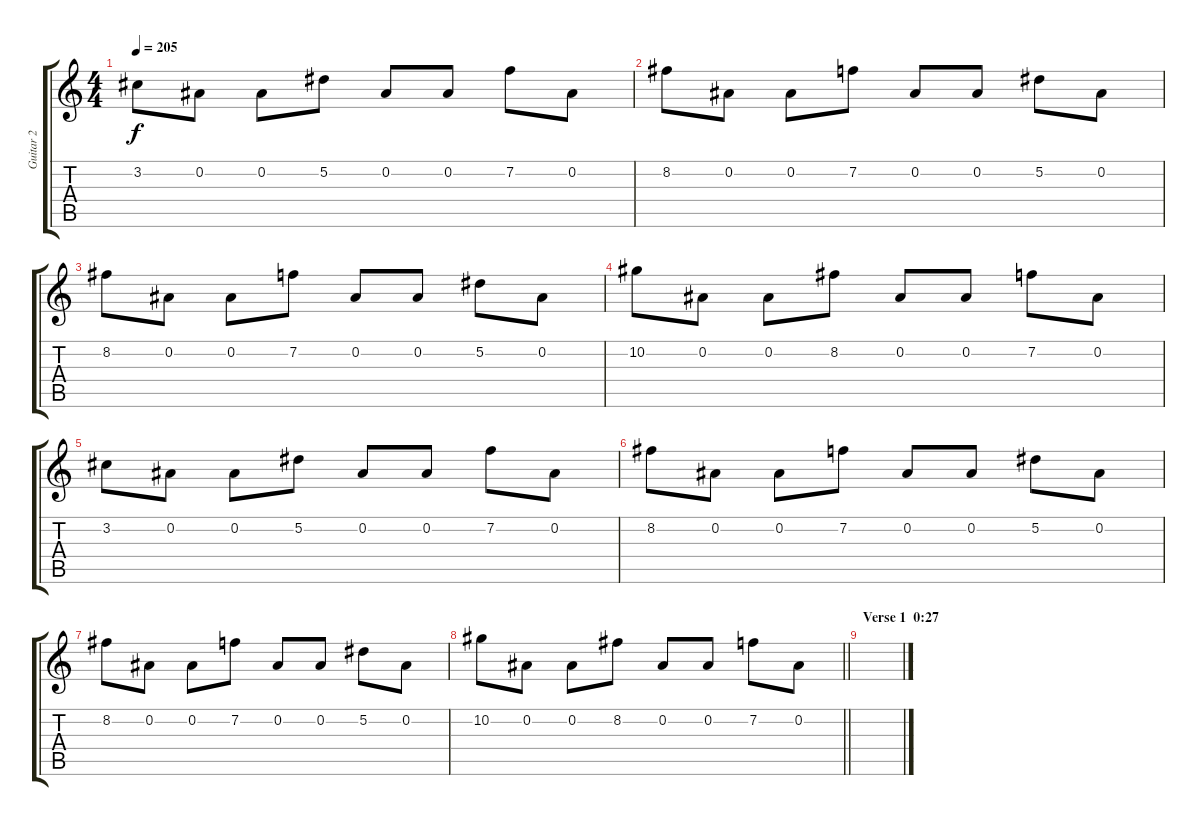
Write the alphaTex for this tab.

\track ("Guitar 2" "Guitar 2") {instrument distortionguitar}
\staff {score tabs}
\tuning (Eb4 Bb3 Gb3 Db3 Ab2 Db2) {hide}
\ts (4 4)
\tempo 205
\clef g2
\ks c
3.2.8{dy f} 0.2.8 0.2.8 5.2.8 0.2.8 0.2.8 7.2.8 0.2.8 |
8.2.8 0.2.8 0.2.8 7.2.8 0.2.8 0.2.8 5.2.8 0.2.8 |
8.2.8 0.2.8 0.2.8 7.2.8 0.2.8 0.2.8 5.2.8 0.2.8 |
10.2.8 0.2.8 0.2.8 8.2.8 0.2.8 0.2.8 7.2.8 0.2.8 |
3.2.8 0.2.8 0.2.8 5.2.8 0.2.8 0.2.8 7.2.8 0.2.8 |
8.2.8 0.2.8 0.2.8 7.2.8 0.2.8 0.2.8 5.2.8 0.2.8 |
8.2.8 0.2.8 0.2.8 7.2.8 0.2.8 0.2.8 5.2.8 0.2.8 |
\barLineRight lightlight
10.2.8 0.2.8 0.2.8 8.2.8 0.2.8 0.2.8 7.2.8 0.2.8 |
\section ("" "Verse 1  0:27")
